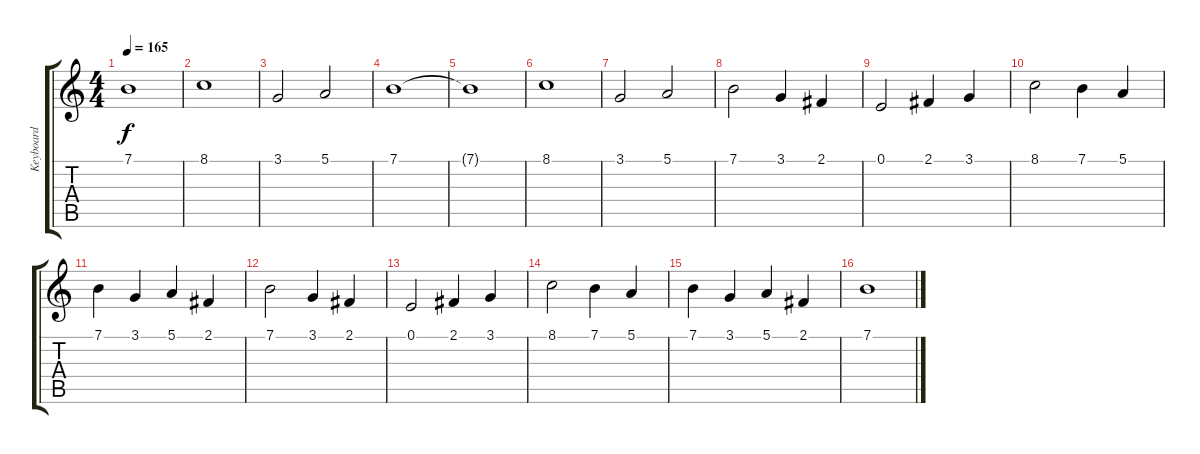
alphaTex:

\track ("Keyboard" "Keyboard") {instrument pad5bowed}
\staff {score tabs}
\tuning (E4 B3 G3 D3 A2 E2) {hide}
\ts (4 4)
\tempo 165
\clef g2
\ks c
7.1{t}.1{dy f} |
8.1.1 |
3.1.2 5.1.2 |
7.1.1 |
7.1{t}.1 |
8.1.1 |
3.1.2 5.1.2 |
7.1.2 3.1.4 2.1.4 |
0.1.2 2.1.4 3.1.4 |
8.1.2 7.1.4 5.1.4 |
7.1.4 3.1.4 5.1.4 2.1.4 |
7.1.2 3.1.4 2.1.4 |
0.1.2 2.1.4 3.1.4 |
8.1.2 7.1.4 5.1.4 |
7.1.4 3.1.4 5.1.4 2.1.4 |
7.1.1
